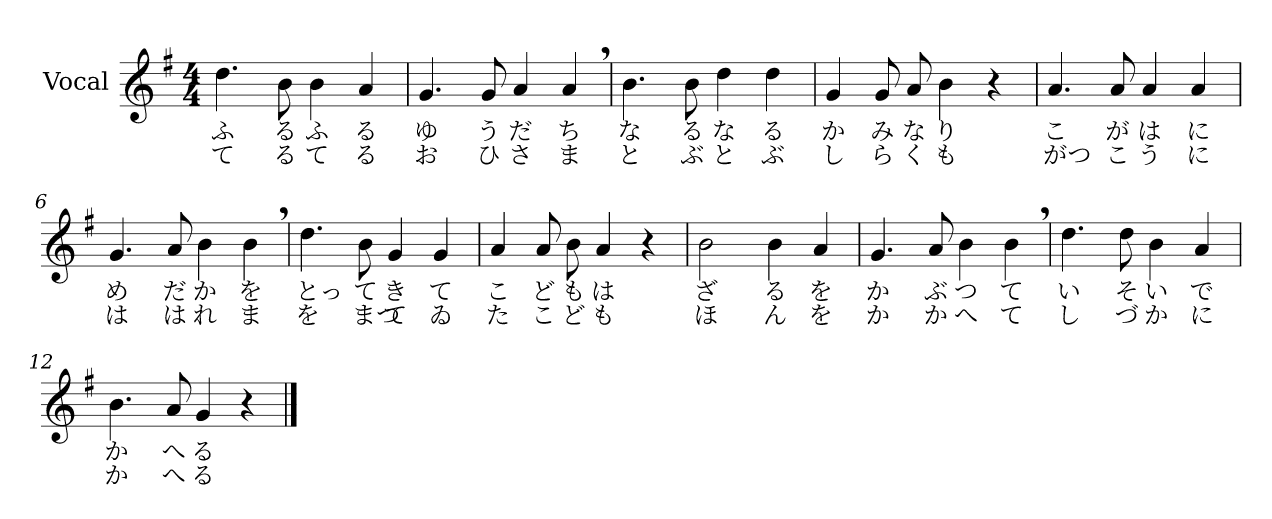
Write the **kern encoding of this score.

**kern	**text	**text
*part1	*part1	*part1
*staff1	*staff1	*staff1
*I"Vocal	*	*
*I'Vo.	*	*
*clefG2	*	*
*k[f#]	*	*
*M4/4	*	*
*MM112	*	*
=1	=1	=1
!	!LO:LY:b	!LO:LY:b
4.dd\	ふ	て
!	!LO:LY:b	!LO:LY:b
8b\	る	る
!	!LO:LY:b	!LO:LY:b
4b\	ふ	て
!	!LO:LY:b	!LO:LY:b
4a/	る	る
=2	=2	=2
!	!LO:LY:b	!LO:LY:b
4.g/	ゆ	お
!	!LO:LY:b	!LO:LY:b
8g/	う	ひ
!	!LO:LY:b	!LO:LY:b
4a/	だ	さ
!	!LO:LY:b	!LO:LY:b
4a,/	ち	ま
=3	=3	=3
!	!LO:LY:b	!LO:LY:b
4.b\	な	と
!	!LO:LY:b	!LO:LY:b
8b\	る	ぶ
!	!LO:LY:b	!LO:LY:b
4dd\	な	と
!	!LO:LY:b	!LO:LY:b
4dd\	る	ぶ
=4	=4	=4
!	!LO:LY:b	!LO:LY:b
4g/	か	し
!	!LO:LY:b	!LO:LY:b
8g/	み	ら
!	!LO:LY:b	!LO:LY:b
8a/	な	く
!	!LO:LY:b	!LO:LY:b
4b\	り	も
4r	.	.
!!LO:LB:g=z
=5	=5	=5
!	!LO:LY:b	!LO:LY:b
4.a/	こ	がつ
!	!LO:LY:b	!LO:LY:b
8a/	が	こ
!	!LO:LY:b	!LO:LY:b
4a/	は	う
!	!LO:LY:b	!LO:LY:b
4a/	に	に
=6	=6	=6
!	!LO:LY:b	!LO:LY:b
4.g/	め	は
!	!LO:LY:b	!LO:LY:b
8a/	だ	は
!	!LO:LY:b	!LO:LY:b
4b\	か	れ
!	!LO:LY:b	!LO:LY:b
4b,\	を	ま
=7	=7	=7
!	!LO:LY:b	!LO:LY:b
4.dd\	とっ	を
!	!LO:LY:b	!LO:LY:b
8b\	て	まつ
!	!LO:LY:b	!LO:LY:b
4g/	き	て
!	!LO:LY:b	!LO:LY:b
4g/	て	ゐ
=8	=8	=8
!	!LO:LY:b	!LO:LY:b
4a/	こ	た
!	!LO:LY:b	!LO:LY:b
8a/	ど	こ
!	!LO:LY:b	!LO:LY:b
8b\	も	ど
!	!LO:LY:b	!LO:LY:b
4a/	は	も
4r	.	.
!!LO:LB:g=z
=9	=9	=9
!	!LO:LY:b	!LO:LY:b
2b\	ざ	ほ
!	!LO:LY:b	!LO:LY:b
4b\	る	ん
!	!LO:LY:b	!LO:LY:b
4a/	を	を
=10	=10	=10
!	!LO:LY:b	!LO:LY:b
4.g/	か	か
!	!LO:LY:b	!LO:LY:b
8a/	ぶ	か
!	!LO:LY:b	!LO:LY:b
4b\	つ	へ
!	!LO:LY:b	!LO:LY:b
4b,\	て	て
=11	=11	=11
!	!LO:LY:b	!LO:LY:b
4.dd\	い	し
!	!LO:LY:b	!LO:LY:b
8dd\	そ	づ
!	!LO:LY:b	!LO:LY:b
4b\	い	か
!	!LO:LY:b	!LO:LY:b
4a/	で	に
=12	=12	=12
!	!LO:LY:b	!LO:LY:b
4.b\	か	か
!	!LO:LY:b	!LO:LY:b
8a/	へ	へ
!	!LO:LY:b	!LO:LY:b
4g/	る	る
4r	.	.
==	==	==
*-	*-	*-
